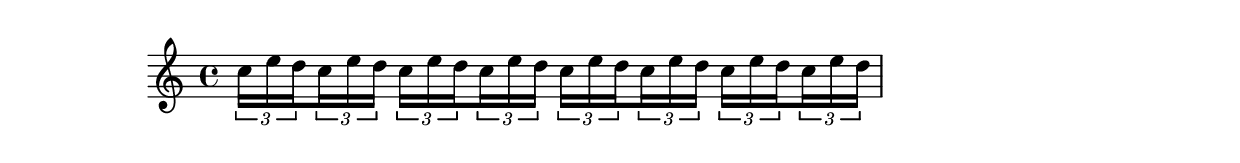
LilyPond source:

\version "2.17.11"

\header {

  texinfo = "
Subdivision works properly for tuplets
  "
}

\relative c'' {
  \set subdivideBeams = ##t
  \set baseMoment = #(ly:make-moment 1 8)
  \set beatStructure = #'(2 2 2 2)
  \repeat unfold 8 {
    \tuplet 3/2 { c16 e d }
  }
}
